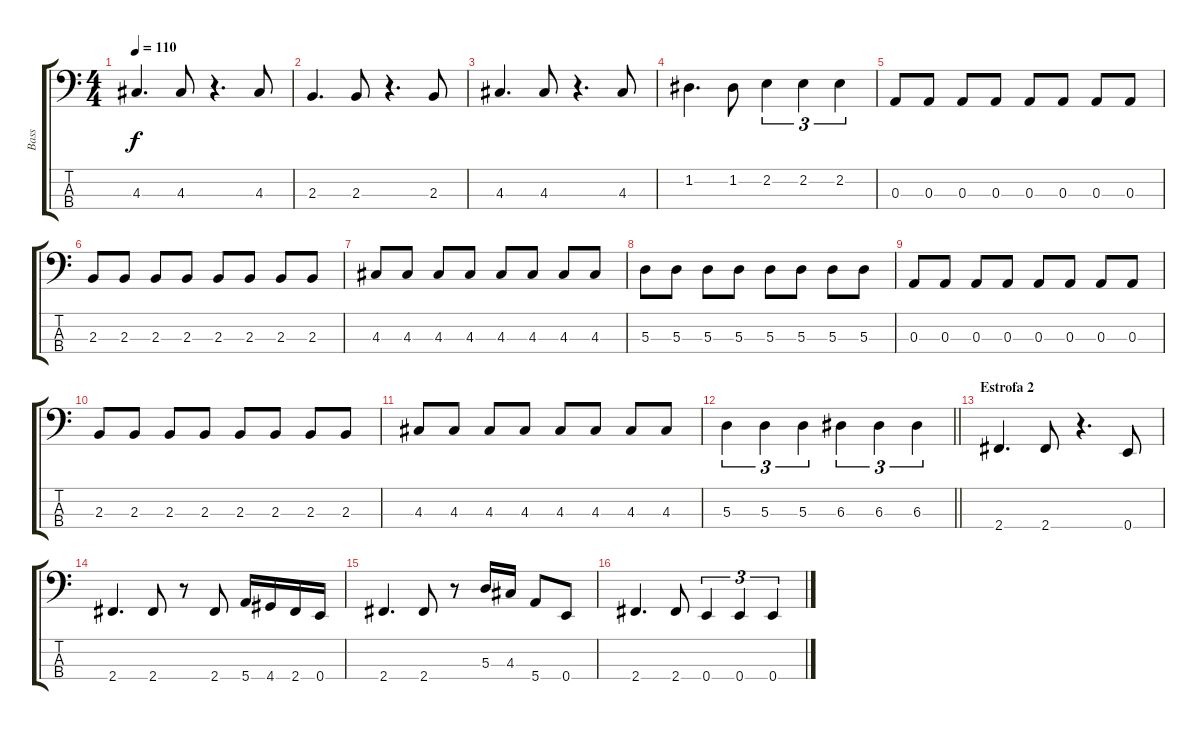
\track ("Bass" "Bass") {instrument electricbassfinger}
\staff {score tabs}
\tuning (G2 D2 A1 E1) {hide}
\ts (4 4)
\tempo 110
\clef f4
\ks c
4.3.4{d dy f} 4.3.8 r.4{d} 4.3.8 |
2.3.4{d} 2.3.8 r.4{d} 2.3.8 |
4.3.4{d} 4.3.8 r.4{d} 4.3.8 |
1.2.4{d} 1.2.8 2.2.4{tu (3 2)} 2.2.4{tu (3 2)} 2.2.4{tu (3 2)} |
0.3.8 0.3.8 0.3.8 0.3.8 0.3.8 0.3.8 0.3.8 0.3.8 |
2.3.8 2.3.8 2.3.8 2.3.8 2.3.8 2.3.8 2.3.8 2.3.8 |
4.3.8 4.3.8 4.3.8 4.3.8 4.3.8 4.3.8 4.3.8 4.3.8 |
5.3.8 5.3.8 5.3.8 5.3.8 5.3.8 5.3.8 5.3.8 5.3.8 |
0.3.8 0.3.8 0.3.8 0.3.8 0.3.8 0.3.8 0.3.8 0.3.8 |
2.3.8 2.3.8 2.3.8 2.3.8 2.3.8 2.3.8 2.3.8 2.3.8 |
4.3.8 4.3.8 4.3.8 4.3.8 4.3.8 4.3.8 4.3.8 4.3.8 |
\barLineRight lightlight
5.3.4{tu (3 2)} 5.3.4{tu (3 2)} 5.3.4{tu (3 2)} 6.3.4{tu (3 2)} 6.3.4{tu (3 2)} 6.3.4{tu (3 2)} |
\section ("" "Estrofa 2")
2.4.4{d} 2.4.8 r.4{d} 0.4.8 |
2.4.4{d} 2.4.8 r.8 2.4.8 5.4.16 4.4.16 2.4.16 0.4.16 |
2.4.4{d} 2.4.8 r.8 5.3.16 4.3.16 5.4.8 0.4.8 |
2.4.4{d} 2.4.8 0.4.4{tu (3 2)} 0.4.4{tu (3 2)} 0.4.4{tu (3 2)}
